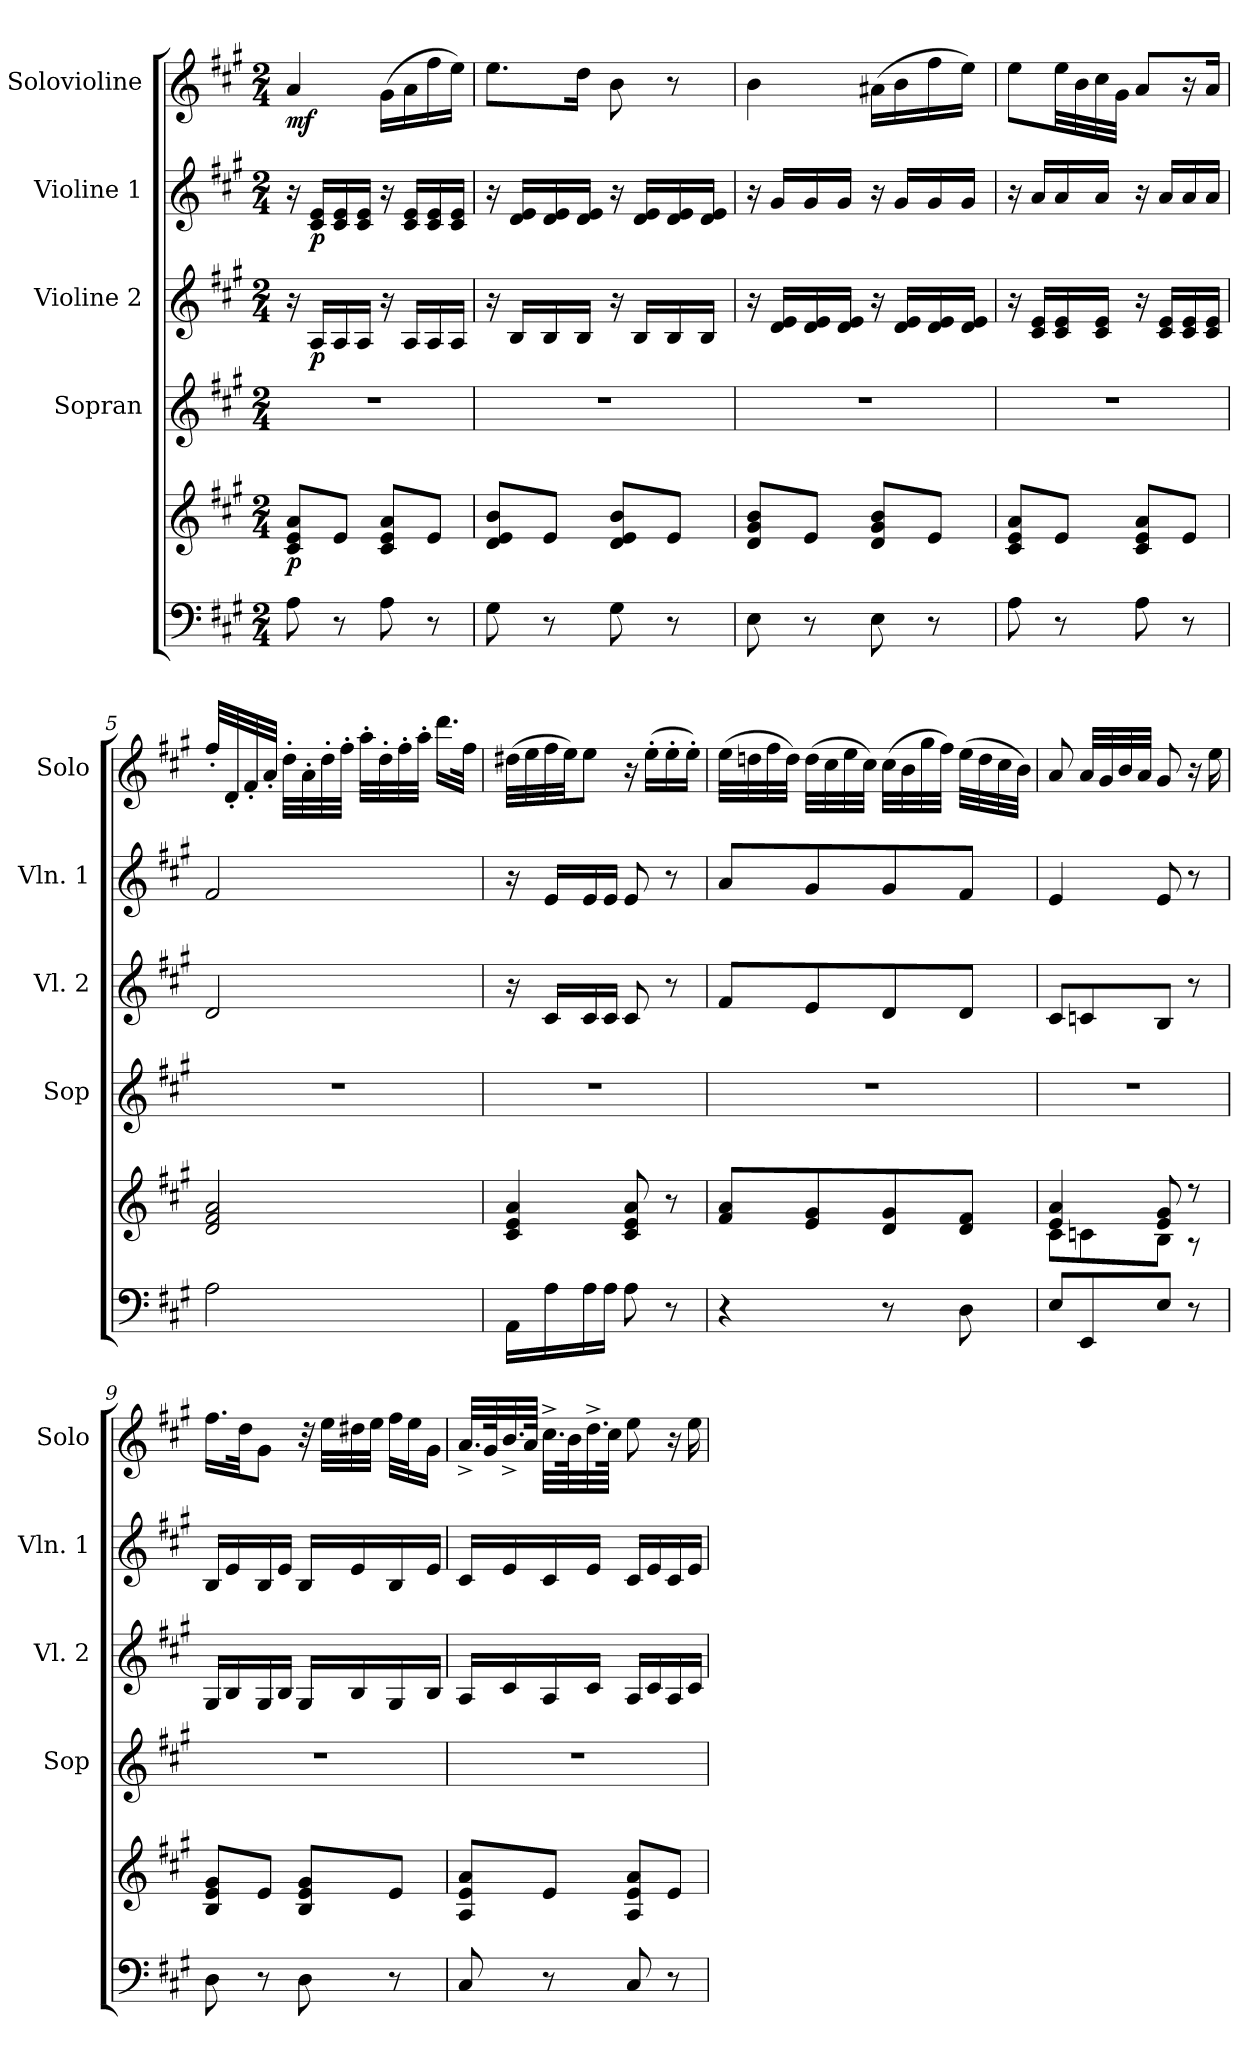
**kern	**kern	**dynam	**kern	**kern	**dynam	**kern	**dynam	**kern	**dynam
*part5	*part5	*part5	*part4	*part3	*part3	*part2	*part2	*part1	*part1
*staff6	*staff5	*staff5/6	*staff4	*staff3	*staff3	*staff2	*staff2	*staff1	*staff1
*	*	*	*I"Sopran	*I"Violine 2	*	*I"Violine 1	*	*I"Solovioline	*
*	*	*	*I'Sop	*I'Vl. 2	*	*I'Vln. 1	*	*I'Solo	*
*clefF4	*clefG2	*	*clefG2	*clefG2	*	*clefG2	*	*clefG2	*
*k[f#c#g#]	*k[f#c#g#]	*	*k[f#c#g#]	*k[f#c#g#]	*	*k[f#c#g#]	*	*k[f#c#g#]	*
*A:	*A:	*	*A:	*A:	*	*A:	*	*A:	*
*M2/4	*M2/4	*	*M2/4	*M2/4	*	*M2/4	*	*M2/4	*
=1	=1	=1	=1	=1	=1	=1	=1	=1	=1
!	!	!LO:DY:b	!	!	!	!	!	!	!LO:DY:b
8A\	8c#/ 8e/ 8a/L	p	2r	16r	.	16r	.	4a/	mf
!	!	!	!	!	!LO:DY:b	!	!LO:DY:b	!	!
.	.	.	.	16A/LL	p	16c#/ 16e/LL	p	.	.
8r	8e/J	.	.	16A/	.	16c#/ 16e/	.	.	.
.	.	.	.	16A/JJ	.	16c#/ 16e/JJ	.	.	.
8A\	8c#/ 8e/ 8a/L	.	.	16r	.	16r	.	(>16g#\LL	.
.	.	.	.	16A/LL	.	16c#/ 16e/LL	.	16a\	.
8r	8e/J	.	.	16A/	.	16c#/ 16e/	.	16ff#\	.
.	.	.	.	16A/JJ	.	16c#/ 16e/JJ	.	16ee\JJ)	.
=2	=2	=2	=2	=2	=2	=2	=2	=2	=2
8G#\	8d/ 8e/ 8b/L	.	2r	16r	.	16r	.	8.ee\L	.
.	.	.	.	16B/LL	.	16d/ 16e/LL	.	.	.
8r	8e/J	.	.	16B/	.	16d/ 16e/	.	.	.
.	.	.	.	16B/JJ	.	16d/ 16e/JJ	.	16dd\Jk	.
8G#\	8d/ 8e/ 8b/L	.	.	16r	.	16r	.	8b\	.
.	.	.	.	16B/LL	.	16d/ 16e/LL	.	.	.
8r	8e/J	.	.	16B/	.	16d/ 16e/	.	8r	.
.	.	.	.	16B/JJ	.	16d/ 16e/JJ	.	.	.
=3	=3	=3	=3	=3	=3	=3	=3	=3	=3
8E\	8d/ 8g#/ 8b/L	.	2r	16r	.	16r	.	4b\	.
.	.	.	.	16d/ 16e/LL	.	16g#/LL	.	.	.
8r	8e/J	.	.	16d/ 16e/	.	16g#/	.	.	.
.	.	.	.	16d/ 16e/JJ	.	16g#/JJ	.	.	.
8E\	8d/ 8g#/ 8b/L	.	.	16r	.	16r	.	(>16a#X\LL	.
.	.	.	.	16d/ 16e/LL	.	16g#/LL	.	16b\	.
8r	8e/J	.	.	16d/ 16e/	.	16g#/	.	16ff#\	.
.	.	.	.	16d/ 16e/JJ	.	16g#/JJ	.	16ee\JJ)	.
=4	=4	=4	=4	=4	=4	=4	=4	=4	=4
8A\	8c#/ 8e/ 8a/L	.	2r	16r	.	16r	.	8ee\L	.
.	.	.	.	16c#/ 16e/LL	.	16a/LL	.	.	.
8r	8e/J	.	.	16c#/ 16e/	.	16a/	.	32ee\LL	.
.	.	.	.	.	.	.	.	32b\	.
.	.	.	.	16c#/ 16e/JJ	.	16a/JJ	.	32cc#\	.
.	.	.	.	.	.	.	.	32g#\JJJ	.
8A\	8c#/ 8e/ 8a/L	.	.	16r	.	16r	.	8a/L	.
.	.	.	.	16c#/ 16e/LL	.	16a/LL	.	.	.
8r	8e/J	.	.	16c#/ 16e/	.	16a/	.	16r	.
.	.	.	.	16c#/ 16e/JJ	.	16a/JJ	.	16a/Jk	.
!!LO:LB:g=z
=5	=5	=5	=5	=5	=5	=5	=5	=5	=5
2A\	2d/ 2f#/ 2a/	.	2r	2d/	.	2f#/	.	32ff#'</LLL	.
.	.	.	.	.	.	.	.	32d'</	.
.	.	.	.	.	.	.	.	32f#'</	.
.	.	.	.	.	.	.	.	32a'</JJJ	.
.	.	.	.	.	.	.	.	32dd'>\LLL	.
.	.	.	.	.	.	.	.	32a'>\	.
.	.	.	.	.	.	.	.	32dd'>\	.
.	.	.	.	.	.	.	.	32ff#'>\JJJ	.
.	.	.	.	.	.	.	.	32aa'>\LLL	.
.	.	.	.	.	.	.	.	32dd'>\	.
.	.	.	.	.	.	.	.	32ff#'>\	.
.	.	.	.	.	.	.	.	32aa'>\JJJ	.
.	.	.	.	.	.	.	.	16.ddd\LL	.
.	.	.	.	.	.	.	.	32ff#\JJk	.
=6	=6	=6	=6	=6	=6	=6	=6	=6	=6
16AA\LL	4c#/ 4e/ 4a/	.	2r	16r	.	16r	.	(>32dd#X\LLL	.
.	.	.	.	.	.	.	.	32ee\	.
16A\	.	.	.	16c#/LL	.	16e/LL	.	32ff#\	.
.	.	.	.	.	.	.	.	32ee\JJ)	.
16A\	.	.	.	16c#/	.	16e/	.	8ee\J	.
16A\JJ	.	.	.	16c#/JJ	.	16e/JJ	.	.	.
8A\	8c#/ 8e/ 8a/	.	.	8c#/	.	8e/	.	16r	.
.	.	.	.	.	.	.	.	(>16ee'>\LL	.
8r	8r	.	.	8r	.	8r	.	16ee'>\	.
.	.	.	.	.	.	.	.	16ee'>\JJ)	.
=7	=7	=7	=7	=7	=7	=7	=7	=7	=7
4r	8f#/ 8a/L	.	2r	8f#/L	.	8a/L	.	(>32ee\LLL	.
.	.	.	.	.	.	.	.	32ddn\	.
.	.	.	.	.	.	.	.	32ff#\	.
.	.	.	.	.	.	.	.	32dd\JJJ)	.
.	8e/ 8g#/	.	.	8e/	.	8g#/	.	(>32dd\LLL	.
.	.	.	.	.	.	.	.	32cc#\	.
.	.	.	.	.	.	.	.	32ee\	.
.	.	.	.	.	.	.	.	32cc#\JJJ)	.
8r	8d/ 8g#/	.	.	8d/	.	8g#/	.	(>32cc#\LLL	.
.	.	.	.	.	.	.	.	32b\	.
.	.	.	.	.	.	.	.	32gg#\	.
.	.	.	.	.	.	.	.	32ff#\JJJ)	.
8D\	8d/ 8f#/J	.	.	8d/J	.	8f#/J	.	(>32ee\LLL	.
.	.	.	.	.	.	.	.	32dd\	.
.	.	.	.	.	.	.	.	32cc#\	.
.	.	.	.	.	.	.	.	32b\JJJ)	.
=8	=8	=8	=8	=8	=8	=8	=8	=8	=8
*	*^	*	*	*	*	*	*	*	*
8E/L	4e/ 4a/	8c#\L	.	2r	8c#/L	.	4e/	.	8a/	.
8EE/	.	8cn\	.	.	8cn/	.	.	.	32a/LLL	.
.	.	.	.	.	.	.	.	.	32g#/	.
.	.	.	.	.	.	.	.	.	32b/	.
.	.	.	.	.	.	.	.	.	32a/JJJ	.
8E/J	8e/ 8g#/	8B\J	.	.	8B/J	.	8e/	.	8g#/	.
8r	8r	8r	.	.	8r	.	8r	.	16r	.
.	.	.	.	.	.	.	.	.	16ee\	.
*	*v	*v	*	*	*	*	*	*	*	*
!!LO:PB:g=z
=9	=9	=9	=9	=9	=9	=9	=9	=9	=9
8D\	8B/ 8e/ 8g#/L	.	2r	16G#/LL	.	16B/LL	.	16.ff#\LL	.
.	.	.	.	16B/	.	16e/	.	.	.
.	.	.	.	.	.	.	.	32dd\Jk	.
8r	8e/J	.	.	16G#/	.	16B/	.	8g#\J	.
.	.	.	.	16B/JJ	.	16e/JJ	.	.	.
8D\	8B/ 8e/ 8g#/L	.	.	16G#/LL	.	16B/LL	.	32r	.
.	.	.	.	.	.	.	.	32ee\LLL	.
.	.	.	.	16B/	.	16e/	.	32dd#X\	.
.	.	.	.	.	.	.	.	32ee\JJJ	.
8r	8e/J	.	.	16G#/	.	16B/	.	32ff#\LLL	.
.	.	.	.	.	.	.	.	32ee\J	.
.	.	.	.	16B/JJ	.	16e/JJ	.	16g#\JJ	.
=10	=10	=10	=10	=10	=10	=10	=10	=10	=10
8C#/	8A/ 8e/ 8a/L	.	2r	16A/LL	.	16c#/LL	.	32.a^</LLL	.
.	.	.	.	.	.	.	.	64g#/k	.
.	.	.	.	16c#/	.	16e/	.	32.b^</	.
.	.	.	.	.	.	.	.	64a/JJJk	.
8r	8e/J	.	.	16A/	.	16c#/	.	32.cc#^>\LLL	.
.	.	.	.	.	.	.	.	64b\k	.
.	.	.	.	16c#/JJ	.	16e/JJ	.	32.dd^>\	.
.	.	.	.	.	.	.	.	64cc#\JJJk	.
8C#/	8A/ 8e/ 8a/L	.	.	16A/LL	.	16c#/LL	.	8ee\	.
.	.	.	.	16c#/	.	16e/	.	.	.
8r	8e/J	.	.	16A/	.	16c#/	.	16r	.
.	.	.	.	16c#/JJ	.	16e/JJ	.	16ee\	.
=	=	=	=	=	=	=	=	=	=
*-	*-	*-	*-	*-	*-	*-	*-	*-	*-
